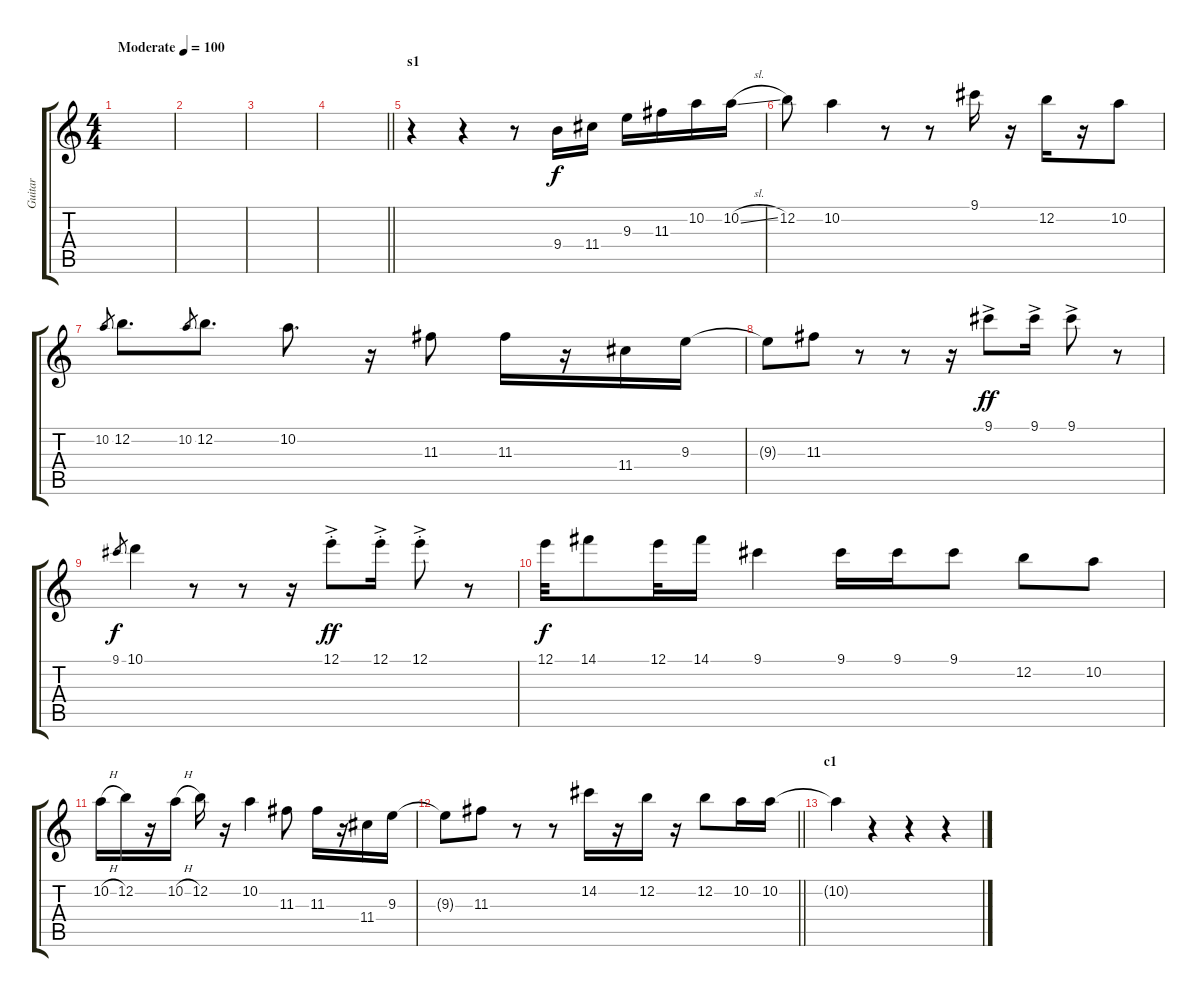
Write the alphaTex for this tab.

\track ("Guitar" "Guitar") {instrument electricguitarclean}
\staff {score tabs}
\tuning (E4 B3 G3 D3 A2 E2) {hide}
\ts (4 4)
\tempo (100 "Moderate")
\clef g2
\ks c
|
|
|
\barLineRight lightlight
|
\section ("" "s1")
r.4 r.4 r.8 9.4.16 11.4.16 9.3.16 11.3.16 10.2.16 10.2{sl}.16 |
12.2.8 10.2.4 r.8 r.8 9.1.16 r.16 12.2.16 r.16 10.2.8 |
10.2.8{gr} 12.2.8{d} 10.2.8{gr} 12.2.8{d} 10.2.8{d} r.16 11.3.8 11.3.16 r.16 11.4.16 9.3.16 |
9.3{t}.8 11.3.8 r.8 r.8 r.16 9.1{ac}.8{dy ff} 9.1{ac}.16 9.1{ac}.8 r.8 |
9.1.8{gr dy f} 10.1.4 r.8 r.8 r.16 12.1{ac st}.8{dy ff} 12.1{ac st}.16 12.1{ac st}.8 r.8 |
12.1.32{dy f} 14.1.8 12.1.32 14.1.16 9.1.4 9.1.16 9.1.16 9.1.8 12.2.8 10.2.8 |
10.2{h}.16 12.2.16 r.16 10.2{h}.16 12.2.16 r.16 10.2.4 11.3.8 11.3.16 r.16 11.4.16 9.3.16 |
\barLineRight lightlight
9.3{t}.8 11.3.8 r.8 r.8 14.2.16 r.16 12.2.16 r.16 12.2.8 10.2.16 10.2.16 |
\section ("" "c1")
10.2{t}.4 r.4 r.4 r.4
